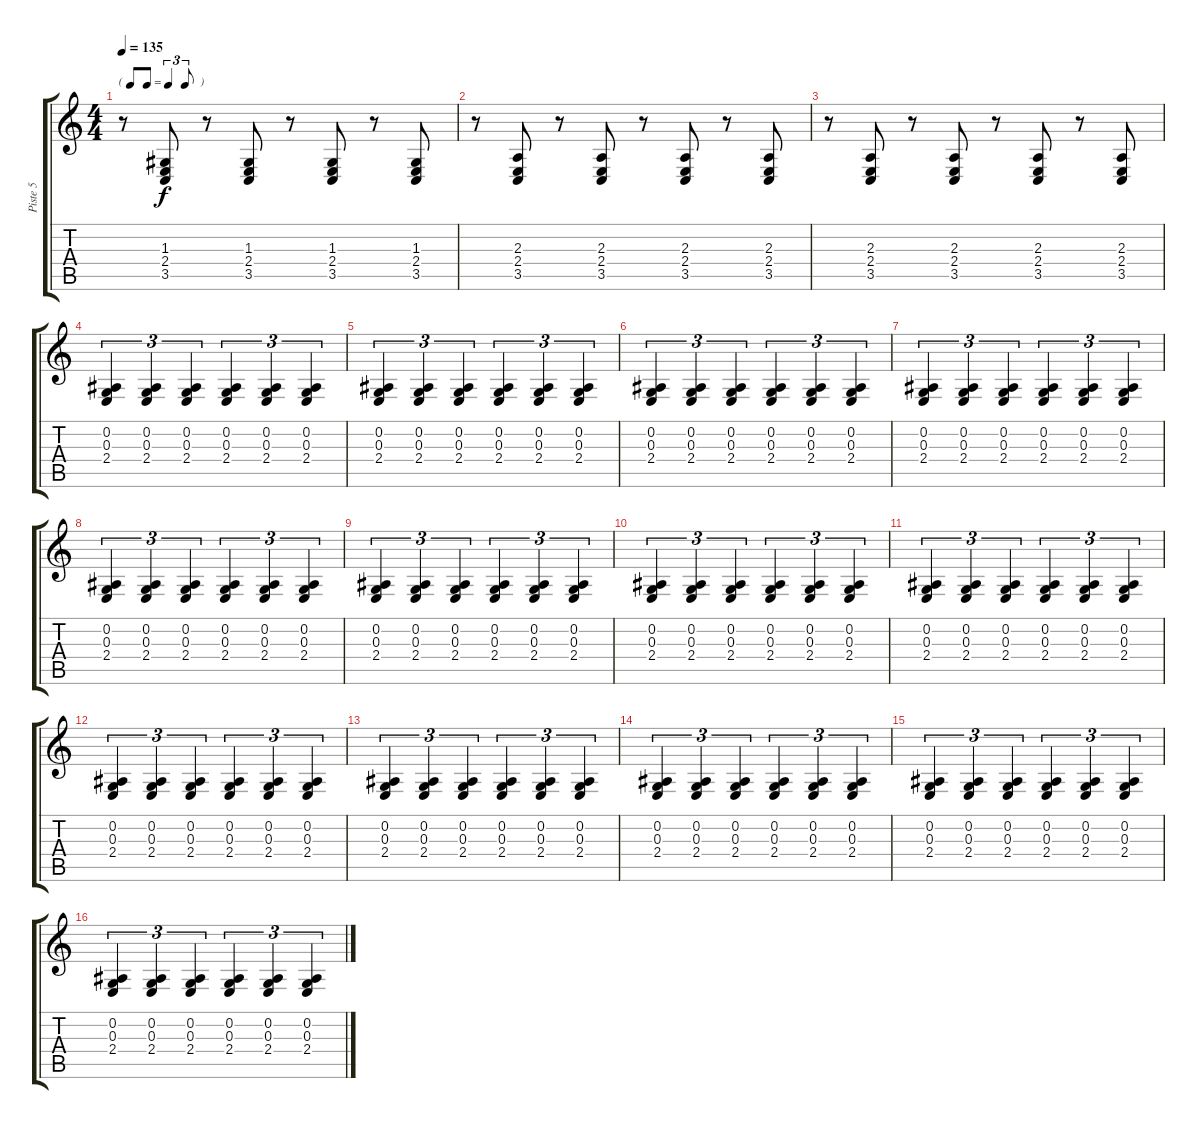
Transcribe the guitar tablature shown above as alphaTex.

\track ("Piste 5" "Piste 5") {instrument brightacousticpiano}
\staff {score tabs}
\tuning (E4 Bb3 G3 D3 A2 E2) {hide}
\ts (4 4)
\tf triplet8th
\tempo 135
\clef g2
\ks c
r.8{dy f} (1.3 2.4 3.5).8 r.8 (1.3 2.4 3.5).8 r.8 (1.3 2.4 3.5).8 r.8 (1.3 2.4 3.5).8 |
r.8 (2.3 2.4 3.5).8 r.8 (2.3 2.4 3.5).8 r.8 (2.3 2.4 3.5).8 r.8 (2.3 2.4 3.5).8 |
r.8 (2.3 2.4 3.5).8 r.8 (2.3 2.4 3.5).8 r.8 (2.3 2.4 3.5).8 r.8 (2.3 2.4 3.5).8 |
(0.2 0.3 2.4).4{tu (3 2) volume 10} (0.2 0.3 2.4).4{tu (3 2)} (0.2 0.3 2.4).4{tu (3 2)} (0.2 0.3 2.4).4{tu (3 2)} (0.2 0.3 2.4).4{tu (3 2)} (0.2 0.3 2.4).4{tu (3 2)} |
(0.2 0.3 2.4).4{tu (3 2)} (0.2 0.3 2.4).4{tu (3 2)} (0.2 0.3 2.4).4{tu (3 2)} (0.2 0.3 2.4).4{tu (3 2)} (0.2 0.3 2.4).4{tu (3 2)} (0.2 0.3 2.4).4{tu (3 2)} |
(0.2 0.3 2.4).4{tu (3 2)} (0.2 0.3 2.4).4{tu (3 2)} (0.2 0.3 2.4).4{tu (3 2)} (0.2 0.3 2.4).4{tu (3 2)} (0.2 0.3 2.4).4{tu (3 2)} (0.2 0.3 2.4).4{tu (3 2)} |
(0.2 0.3 2.4).4{tu (3 2)} (0.2 0.3 2.4).4{tu (3 2)} (0.2 0.3 2.4).4{tu (3 2)} (0.2 0.3 2.4).4{tu (3 2)} (0.2 0.3 2.4).4{tu (3 2)} (0.2 0.3 2.4).4{tu (3 2)} |
(0.2 0.3 2.4).4{tu (3 2)} (0.2 0.3 2.4).4{tu (3 2)} (0.2 0.3 2.4).4{tu (3 2)} (0.2 0.3 2.4).4{tu (3 2)} (0.2 0.3 2.4).4{tu (3 2)} (0.2 0.3 2.4).4{tu (3 2)} |
(0.2 0.3 2.4).4{tu (3 2)} (0.2 0.3 2.4).4{tu (3 2)} (0.2 0.3 2.4).4{tu (3 2)} (0.2 0.3 2.4).4{tu (3 2)} (0.2 0.3 2.4).4{tu (3 2)} (0.2 0.3 2.4).4{tu (3 2)} |
(0.2 0.3 2.4).4{tu (3 2)} (0.2 0.3 2.4).4{tu (3 2)} (0.2 0.3 2.4).4{tu (3 2)} (0.2 0.3 2.4).4{tu (3 2)} (0.2 0.3 2.4).4{tu (3 2)} (0.2 0.3 2.4).4{tu (3 2)} |
(0.2 0.3 2.4).4{tu (3 2)} (0.2 0.3 2.4).4{tu (3 2)} (0.2 0.3 2.4).4{tu (3 2)} (0.2 0.3 2.4).4{tu (3 2)} (0.2 0.3 2.4).4{tu (3 2)} (0.2 0.3 2.4).4{tu (3 2)} |
(0.2 0.3 2.4).4{tu (3 2)} (0.2 0.3 2.4).4{tu (3 2)} (0.2 0.3 2.4).4{tu (3 2)} (0.2 0.3 2.4).4{tu (3 2)} (0.2 0.3 2.4).4{tu (3 2)} (0.2 0.3 2.4).4{tu (3 2)} |
(0.2 0.3 2.4).4{tu (3 2)} (0.2 0.3 2.4).4{tu (3 2)} (0.2 0.3 2.4).4{tu (3 2)} (0.2 0.3 2.4).4{tu (3 2)} (0.2 0.3 2.4).4{tu (3 2)} (0.2 0.3 2.4).4{tu (3 2)} |
(0.2 0.3 2.4).4{tu (3 2)} (0.2 0.3 2.4).4{tu (3 2)} (0.2 0.3 2.4).4{tu (3 2)} (0.2 0.3 2.4).4{tu (3 2)} (0.2 0.3 2.4).4{tu (3 2)} (0.2 0.3 2.4).4{tu (3 2)} |
(0.2 0.3 2.4).4{tu (3 2)} (0.2 0.3 2.4).4{tu (3 2)} (0.2 0.3 2.4).4{tu (3 2)} (0.2 0.3 2.4).4{tu (3 2)} (0.2 0.3 2.4).4{tu (3 2)} (0.2 0.3 2.4).4{tu (3 2)} |
(0.2 0.3 2.4).4{tu (3 2)} (0.2 0.3 2.4).4{tu (3 2)} (0.2 0.3 2.4).4{tu (3 2)} (0.2 0.3 2.4).4{tu (3 2)} (0.2 0.3 2.4).4{tu (3 2)} (0.2 0.3 2.4).4{tu (3 2)}
